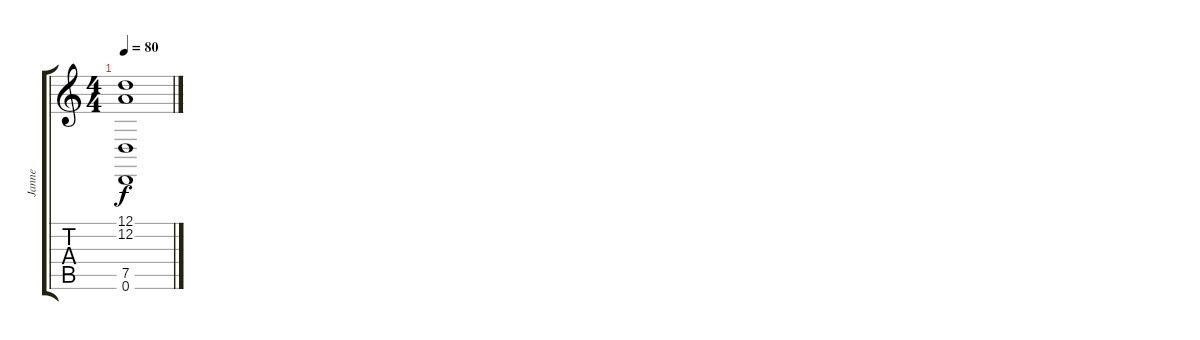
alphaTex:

\track ("Janne" "Janne") {instrument stringensemble2}
\staff {score tabs}
\tuning (D4 A3 F3 C3 G2 D2) {hide}
\ts (4 4)
\tempo 80
\clef g2
\ks c
(12.1{t} 12.2{t} 7.5{t} 0.6{t}).1{dy f}
